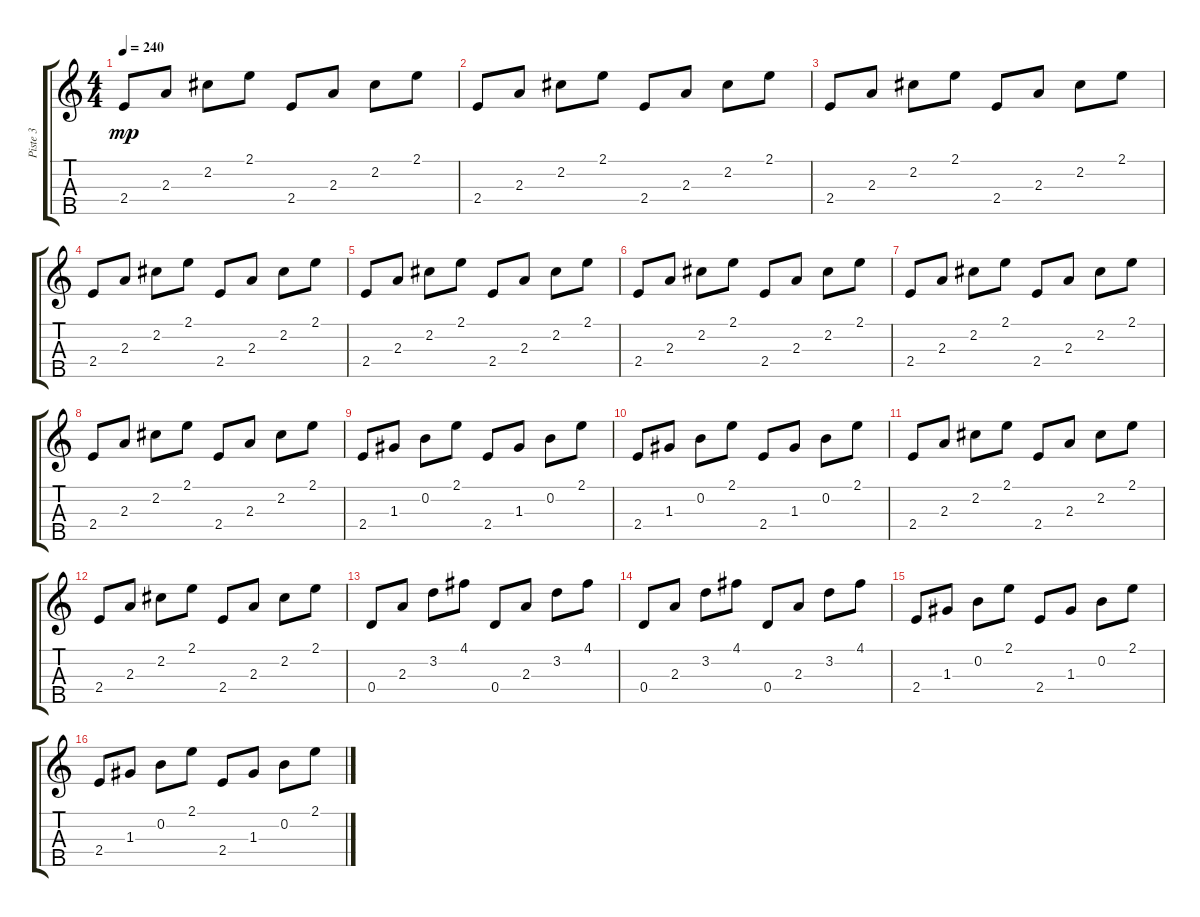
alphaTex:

\track ("Piste 3" "Piste 3") {instrument banjo}
\staff {score tabs}
\tuning (D4 B3 G3 D3 G4) {hide}
\displaytranspose 12
\ts (4 4)
\tempo 240
\clef g2
\ks c
2.4.8{dy mp} 2.3.8 2.2.8 2.1.8 2.4.8 2.3.8 2.2.8 2.1.8 |
2.4.8 2.3.8 2.2.8 2.1.8 2.4.8 2.3.8 2.2.8 2.1.8 |
2.4.8 2.3.8 2.2.8 2.1.8 2.4.8 2.3.8 2.2.8 2.1.8 |
2.4.8 2.3.8 2.2.8 2.1.8 2.4.8 2.3.8 2.2.8 2.1.8 |
2.4.8 2.3.8 2.2.8 2.1.8 2.4.8 2.3.8 2.2.8 2.1.8 |
2.4.8 2.3.8 2.2.8 2.1.8 2.4.8 2.3.8 2.2.8 2.1.8 |
2.4.8 2.3.8 2.2.8 2.1.8 2.4.8 2.3.8 2.2.8 2.1.8 |
2.4.8 2.3.8 2.2.8 2.1.8 2.4.8 2.3.8 2.2.8 2.1.8 |
2.4.8 1.3.8 0.2.8 2.1.8 2.4.8 1.3.8 0.2.8 2.1.8 |
2.4.8 1.3.8 0.2.8 2.1.8 2.4.8 1.3.8 0.2.8 2.1.8 |
2.4.8 2.3.8 2.2.8 2.1.8 2.4.8 2.3.8 2.2.8 2.1.8 |
2.4.8 2.3.8 2.2.8 2.1.8 2.4.8 2.3.8 2.2.8 2.1.8 |
0.4.8 2.3.8 3.2.8 4.1.8 0.4.8 2.3.8 3.2.8 4.1.8 |
0.4.8 2.3.8 3.2.8 4.1.8 0.4.8 2.3.8 3.2.8 4.1.8 |
2.4.8 1.3.8 0.2.8 2.1.8 2.4.8 1.3.8 0.2.8 2.1.8 |
2.4.8 1.3.8 0.2.8 2.1.8 2.4.8 1.3.8 0.2.8 2.1.8
